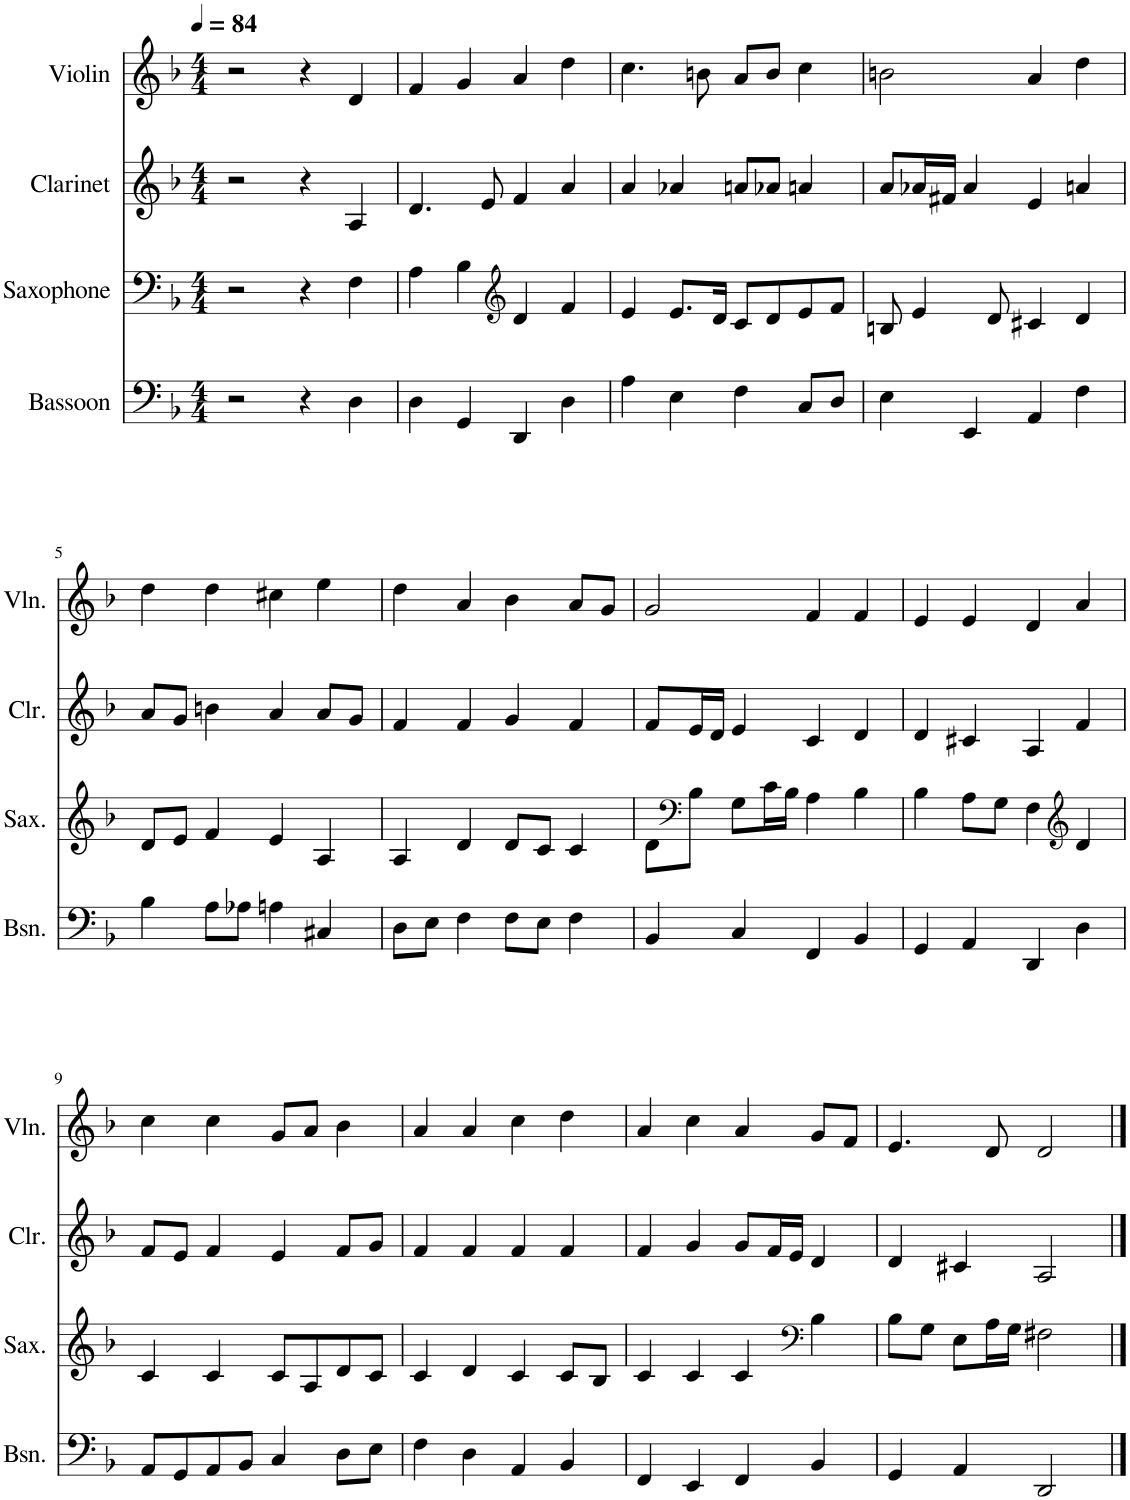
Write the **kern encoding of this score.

**kern	**kern	**kern	**kern
*part4	*part3	*part2	*part1
*staff4	*staff3	*staff2	*staff1
*I"Bassoon	*I"Saxophone	*I"Clarinet	*I"Violin
*I'Bsn.	*I'Sax.	*I'Clr.	*I'Vln.
*clefF4	*clefF4	*clefG2	*clefG2
*	*Trd8c14	*Trd1c2	*
*k[b-]	*k[b-]	*k[b-]	*k[b-]
*M4/4	*M4/4	*M4/4	*M4/4
*MM84	*MM84	*MM84	*MM84
=1	=1	=1	=1
2r	2r	2r	2r
4r	4r	4r	4r
4D\	4F\	4A/	4d/
=2	=2	=2	=2
4D\	4A\	4.d/	4f/
4GG/	4B-\	.	4g/
.	.	8e/	.
*	*clefG2	*	*
4DD/	4d/	4f/	4a/
4D\	4f/	4a/	4dd\
=3	=3	=3	=3
4A\	4e/	4a/	4.cc\
4E\	8.e/L	4a-X/	.
.	.	.	8bn\
.	16d/Jk	.	.
4F\	8c/L	8an/L	8a/L
.	8d/	8a-X/J	8b/J
8C/L	8e/	4an/	4cc\
8D/J	8f/J	.	.
=4	=4	=4	=4
4E\	8Bn/	8a/L	2bn\
.	4e/	16a-X/L	.
.	.	16f#X/JJ	.
4EE/	.	4a-/	.
.	8d/	.	.
4AA/	4c#X/	4e/	4a/
4F\	4d/	4an/	4dd\
!!LO:LB:g=z
=5	=5	=5	=5
4B-\	8d/L	8a/L	4dd\
.	8e/J	8g/J	.
8A\L	4f/	4bn\	4dd\
8A-X\J	.	.	.
4An\	4e/	4a/	4cc#X\
4C#X/	4A/	8a/L	4ee\
.	.	8g/J	.
=6	=6	=6	=6
8D\L	4A/	4f/	4dd\
8E\J	.	.	.
4F\	4d/	4f/	4a/
8F\L	8d/L	4g/	4b-\
8E\J	8c/J	.	.
4F\	4c/	4f/	8a/L
.	.	.	8g/J
=7	=7	=7	=7
4BB-/	8d\L	8f/L	2g/
*	*clefF4	*	*
.	8B-\J	16e/L	.
.	.	16d/JJ	.
4C/	8G\L	4e/	.
.	16c\L	.	.
.	16B-\JJ	.	.
4FF/	4A\	4c/	4f/
4BB-/	4B-\	4d/	4f/
=8	=8	=8	=8
4GG/	4B-\	4d/	4e/
4AA/	8A\L	4c#X/	4e/
.	8G\J	.	.
4DD/	4F\	4A/	4d/
*	*clefG2	*	*
4D\	4d/	4f/	4a/
!!LO:LB:g=z
=9	=9	=9	=9
8AA/L	4c/	8f/L	4cc\
8GG/	.	8e/J	.
8AA/	4c/	4f/	4cc\
8BB-/J	.	.	.
4C/	8c/L	4e/	8g/L
.	8A/	.	8a/J
8D\L	8d/	8f/L	4b-\
8E\J	8c/J	8g/J	.
=10	=10	=10	=10
4F\	4c/	4f/	4a/
4D\	4d/	4f/	4a/
4AA/	4c/	4f/	4cc\
4BB-/	8c/L	4f/	4dd\
.	8B-/J	.	.
=11	=11	=11	=11
4FF/	4c/	4f/	4a/
4EE/	4c/	4g/	4cc\
4FF/	4c/	8g/L	4a/
.	.	16f/L	.
.	.	16e/JJ	.
*	*clefF4	*	*
4BB-/	4B-\	4d/	8g/L
.	.	.	8f/J
=12	=12	=12	=12
4GG/	8B-\L	4d/	4.e/
.	8G\J	.	.
4AA/	8E\L	4c#X/	.
.	16A\L	.	8d/
.	16G\JJ	.	.
2DD/	2F#X\	2A/	2d/
==	==	==	==
*-	*-	*-	*-
